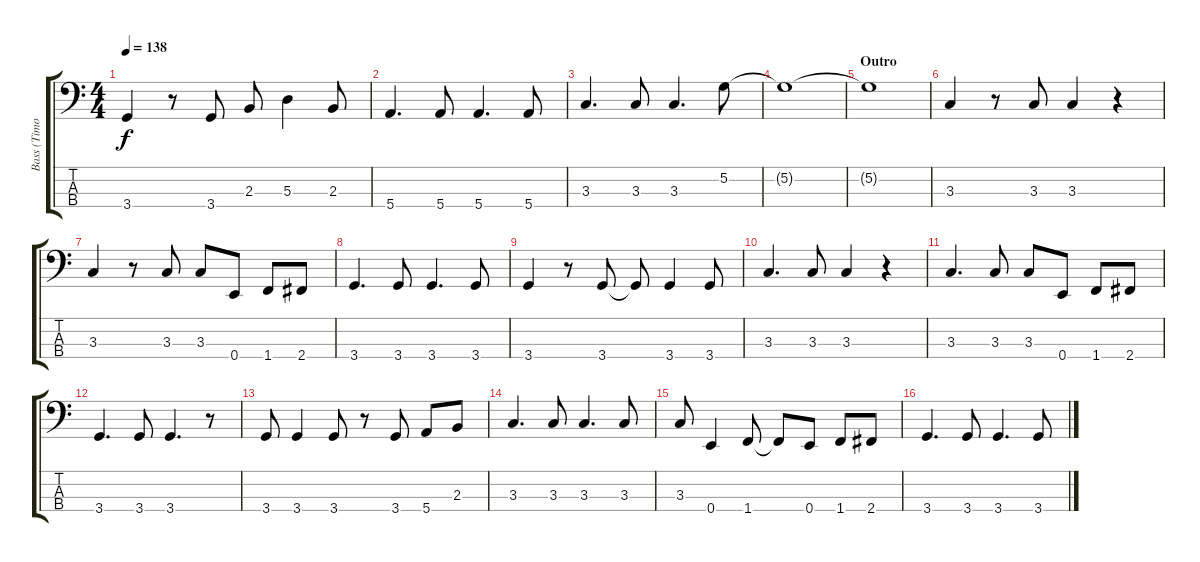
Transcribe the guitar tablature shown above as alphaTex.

\track ("Bass (Timothy B. Schmidt)" "Bass (Timo") {instrument electricbassfinger}
\staff {score tabs}
\tuning (G2 D2 A1 E1) {hide}
\ts (4 4)
\tempo 138
\clef f4
\ks c
3.4.4{dy f} r.8 3.4.8 2.3.8 5.3.4 2.3.8 |
5.4.4{d} 5.4.8 5.4.4{d} 5.4.8 |
3.3.4{d} 3.3.8 3.3.4{d} 5.2.8 |
5.2{t}.1 |
\section ("" "Outro")
5.2{t}.1 |
3.3.4 r.8 3.3.8 3.3.4 r.4 |
3.3.4 r.8 3.3.8 3.3.8 0.4.8 1.4.8 2.4.8 |
3.4.4{d} 3.4.8 3.4.4{d} 3.4.8 |
3.4.4 r.8 3.4.8 3.4{t}.8 3.4.4 3.4.8 |
3.3.4{d} 3.3.8 3.3.4 r.4 |
3.3.4{d} 3.3.8 3.3.8 0.4.8 1.4.8 2.4.8 |
3.4.4{d} 3.4.8 3.4.4{d} r.8 |
3.4.8 3.4.4 3.4.8 r.8 3.4.8 5.4.8 2.3.8 |
3.3.4{d} 3.3.8 3.3.4{d} 3.3.8 |
3.3.8 0.4.4 1.4.8 1.4{t}.8 0.4.8 1.4.8 2.4.8 |
3.4.4{d} 3.4.8 3.4.4{d} 3.4.8
